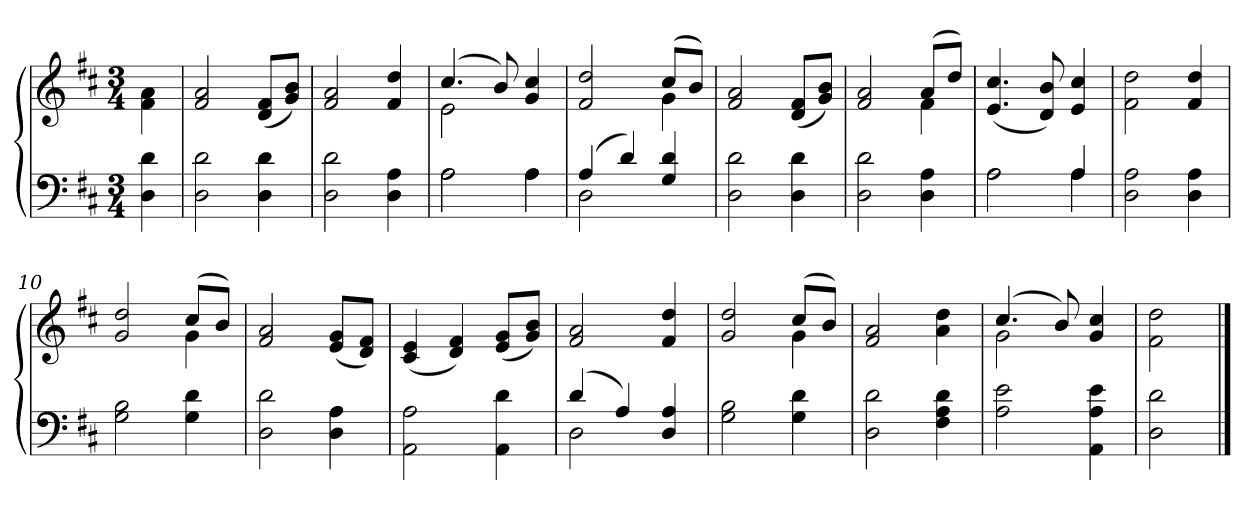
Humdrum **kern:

**kern	**kern
*part2	*part1
*staff2	*staff1
*clefF4	*clefG2
*k[f#c#]	*k[f#c#]
*D:	*D:
*M3/4	*M3/4
=1	=1
4D\ 4d\	4f#\ 4a\
=2	=2
2D\ 2d\	2f#/ 2a/
4D\ 4d\	(<8d/ 8f#/L
.	8g/ 8b/J)
=3	=3
2D\ 2d\	2f#/ 2a/
4D\ 4A\	4f#/ 4dd/
=4	=4
*^	*^
2A\	2A\	(>4.cc#/	2e\
.	.	8b/)	.
4A\	4A\	4g/ 4cc#/	4ryy
=5	=5	=5	=5
(>4A/	2D\	2f#/ 2dd/	2ryy
4d/)	.	.	.
4G/ 4d/	4ryy	(>8cc#/L	4g\
.	.	8b/J)	.
*v	*v	*	*
*	*v	*v
=6	=6
2D\ 2d\	2f#/ 2a/
4D\ 4d\	(<8d/ 8f#/L
.	8g/ 8b/J)
=7	=7
*	*^
2D\ 2d\	2f#/ 2a/	2ryy
4D\ 4A\	(>8a/L	4f#\
.	8dd/J)	.
*	*v	*v
=8	=8
*^	*
2A\	2A\	(<4.e/ 4.cc#/
.	.	8d/ 8b/)
4A/	4A\	4e/ 4cc#/
*v	*v	*
=9	=9
2D\ 2A\	2f#\ 2dd\
4D\ 4A\	4f#/ 4dd/
!!LO:LB:g=z
=10	=10
*	*^
2G\ 2B\	2g/ 2dd/	2ryy
4G\ 4d\	(>8cc#/L	4g\
.	8b/J)	.
*	*v	*v
=11	=11
2D\ 2d\	2f#/ 2a/
4D\ 4A\	(<8e/ 8g/L
.	8d/ 8f#/J)
=12	=12
2AA\ 2A\	(<4c#/ 4e/
.	4d/ 4f#/)
4AA\ 4d\	(<8e/ 8g/L
.	8g/ 8b/J)
=13	=13
*^	*
(>4d/	2D\	2f#/ 2a/
4A/)	.	.
4D/ 4A/	4ryy	4f#/ 4dd/
*v	*v	*
=14	=14
*	*^
2G\ 2B\	2g/ 2dd/	2ryy
4G\ 4d\	(>8cc#/L	4g\
.	8b/J)	.
*	*v	*v
=15	=15
2D\ 2d\	2f#/ 2a/
4F#\ 4A\ 4d\	4a\ 4dd\
=16	=16
*	*^
2A\ 2e\	(>4.cc#/	2g\
.	8b/)	.
4AA\ 4A\ 4e\	4g/ 4cc#/	4ryy
*	*v	*v
=17	=17
2D\ 2d\	2f#\ 2dd\
==	==
*-	*-
